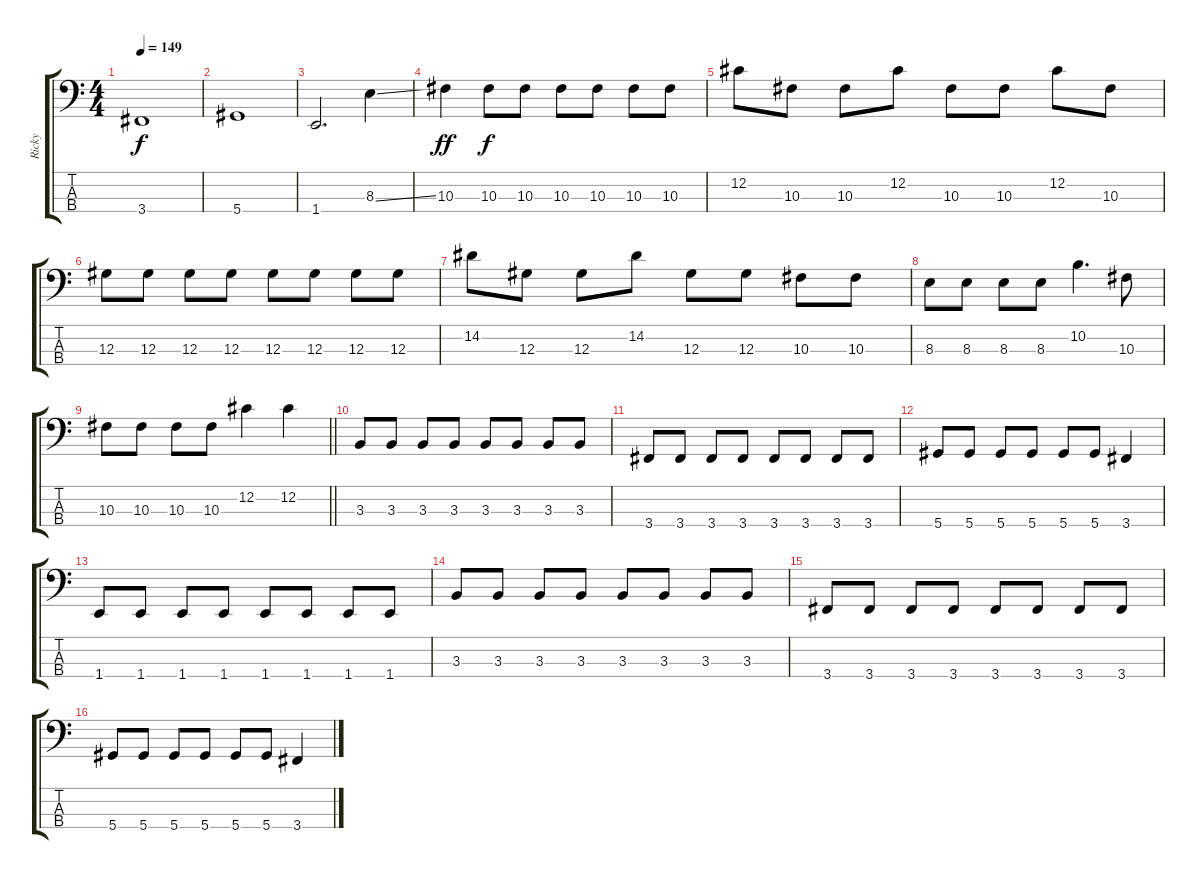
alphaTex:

\track ("Ricky" "Ricky") {instrument electricbasspick}
\staff {score tabs}
\tuning (Gb2 Db2 Ab1 Eb1) {hide}
\ts (4 4)
\tempo 149
\clef f4
\ks c
3.4.1{dy f} |
5.4.1 |
1.4.2{d} 8.3{ss}.4 |
10.3.4{dy ff} 10.3.8{dy f} 10.3.8 10.3.8 10.3.8 10.3.8 10.3.8 |
12.2.8 10.3.8 10.3.8 12.2.8 10.3.8 10.3.8 12.2.8 10.3.8 |
12.3.8 12.3.8 12.3.8 12.3.8 12.3.8 12.3.8 12.3.8 12.3.8 |
14.2.8 12.3.8 12.3.8 14.2.8 12.3.8 12.3.8 10.3.8 10.3.8 |
8.3.8 8.3.8 8.3.8 8.3.8 10.2.4{d} 10.3.8 |
\barLineRight lightlight
10.3.8 10.3.8 10.3.8 10.3.8 12.2.4 12.2.4 |
3.3.8 3.3.8 3.3.8 3.3.8 3.3.8 3.3.8 3.3.8 3.3.8 |
3.4.8 3.4.8 3.4.8 3.4.8 3.4.8 3.4.8 3.4.8 3.4.8 |
5.4.8 5.4.8 5.4.8 5.4.8 5.4.8 5.4.8 3.4.4 |
1.4.8 1.4.8 1.4.8 1.4.8 1.4.8 1.4.8 1.4.8 1.4.8 |
3.3.8 3.3.8 3.3.8 3.3.8 3.3.8 3.3.8 3.3.8 3.3.8 |
3.4.8 3.4.8 3.4.8 3.4.8 3.4.8 3.4.8 3.4.8 3.4.8 |
5.4.8 5.4.8 5.4.8 5.4.8 5.4.8 5.4.8 3.4.4
